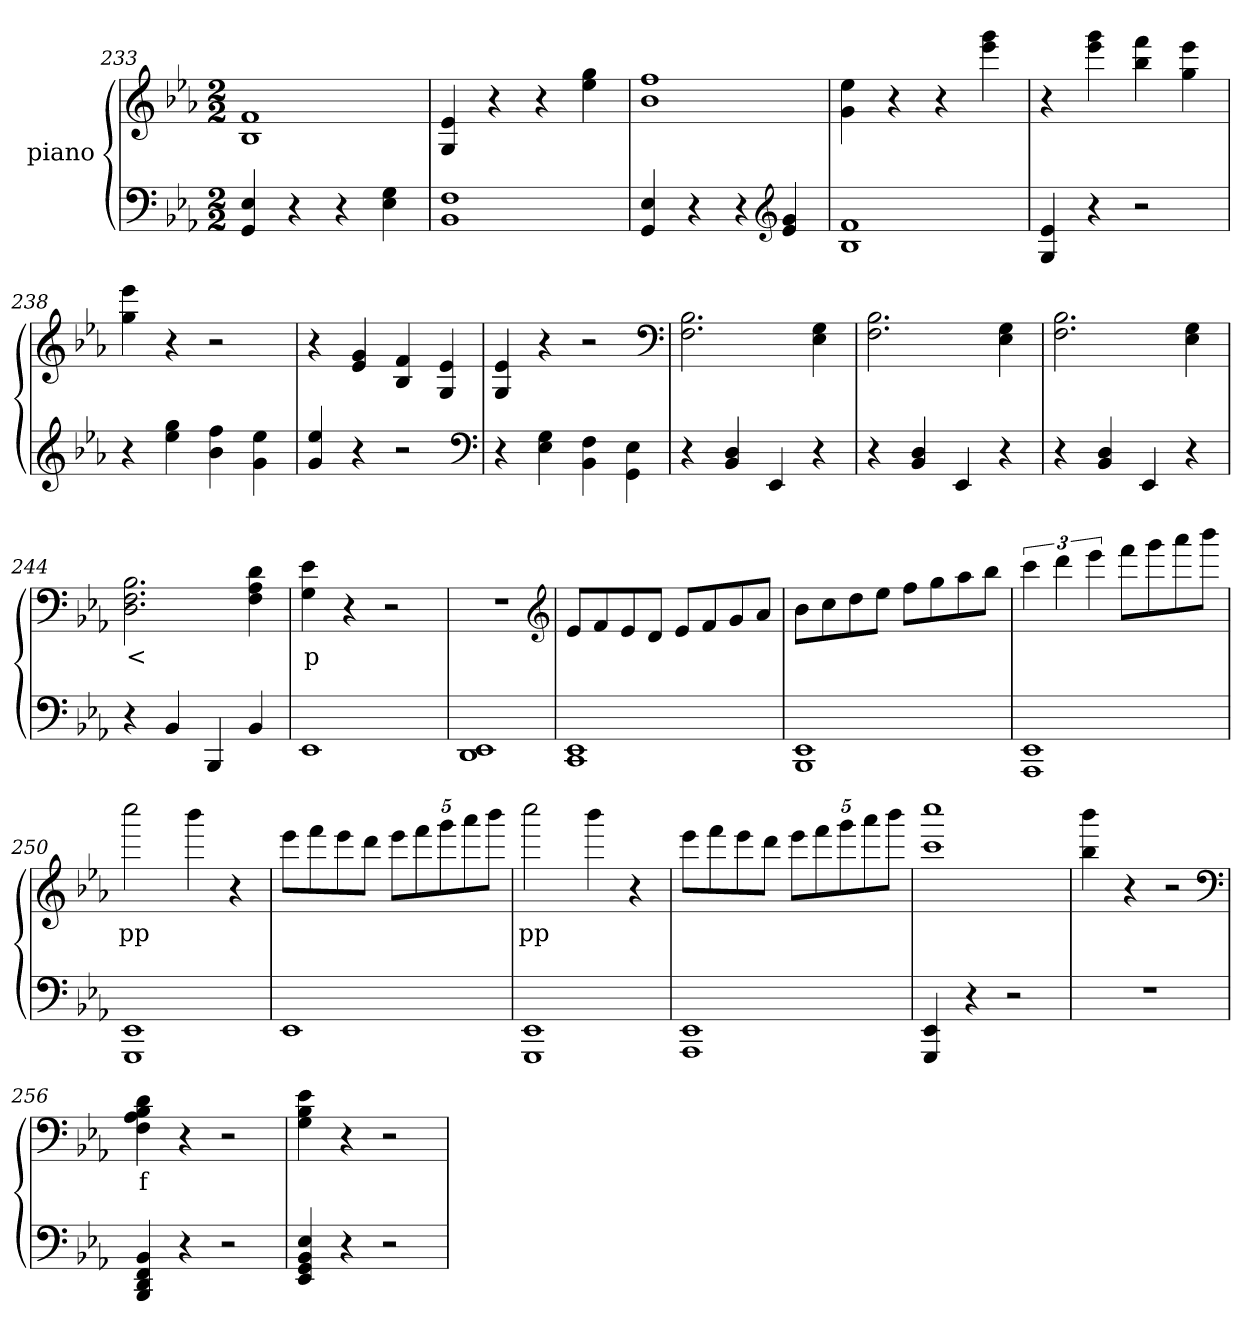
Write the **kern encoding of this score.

**kern	**kern	**text
*part2	*part1	*part1
*staff2	*staff1	*staff1
*	*I"piano	*
*clefF4	*clefG2	*
*k[b-e-a-]	*k[b-e-a-]	*
*E-:	*E-:	*
*M2/2	*M2/2	*
=233	=233	=233
4GG 4E-	1B- 1f	.
4r	.	.
4r	.	.
4E- 4G	.	.
=234	=234	=234
1BB- 1F	4G 4e-	.
.	4r	.
.	4r	.
.	4ee- 4gg	.
=235	=235	=235
4GG 4E-	1b- 1ff	.
4r	.	.
4r	.	.
*clefG2	*	*
4e- 4g	.	.
=236	=236	=236
1B- 1f	4g 4ee-	.
.	4r	.
.	4r	.
.	4eee- 4ggg	.
=237	=237	=237
4G 4e-	4r	.
4r	4eee- 4ggg	.
2r	4bb- 4fff	.
.	4gg 4eee-	.
=238	=238	=238
4r	4gg 4eee-	.
4ee- 4gg	4r	.
4b- 4ff	2r	.
4g 4ee-	.	.
=239	=239	=239
4g/ 4ee-/	4r	.
4r	4e- 4g	.
2r	4B- 4f	.
.	4G 4e-	.
*clefF4	*	*
=240	=240	=240
4r	4G 4e-	.
4E- 4G	4r	.
4BB- 4F	2r	.
4GG\ 4E-\	.	.
*	*clefF4	*
=241	=241	=241
4r	2.F 2.B-	.
4BB- 4D	.	.
4EE-	.	.
4r	4E- 4G	.
=242	=242	=242
4r	2.F 2.B-	.
4BB- 4D	.	.
4EE-	.	.
4r	4E- 4G	.
=243	=243	=243
4r	2.F 2.B-	.
4BB- 4D	.	.
4EE-	.	.
4r	4E- 4G	.
=244	=244	=244
4r	2.D 2.F 2.B-	<
4BB-	.	.
4BBB-	.	.
4BB-	4F 4A- 4d	.
=245	=245	=245
1EE-	4G 4e-	p
.	4r	.
.	2r	.
=246	=246	=246
1DD 1EE-	1r	.
*	*clefG2	*
=247	=247	=247
1CC 1EE-	8e-L	.
.	8f	.
.	8e-	.
.	8dJ	.
.	8e-L	.
.	8f	.
.	8g	.
.	8a-J	.
=248	=248	=248
1BBB- 1EE-	8b-L	.
.	8cc	.
.	8dd	.
.	8ee-J	.
.	8ffL	.
.	8gg	.
.	8aa-	.
.	8bb-J	.
=249	=249	=249
1AAA- 1EE-	6ccc	.
.	6ddd	.
.	6eee-	.
.	8fffL	.
.	8ggg	.
.	8aaa-	.
.	8bbb-J	.
=250	=250	=250
1GGG 1EE-	2cccc	pp
.	4bbb-	.
.	4r	.
=251	=251	=251
1EE-	8eee-L	.
.	8fff	.
.	8eee-	.
.	8dddJ	.
.	10eee-L	.
.	10fff	.
.	10ggg	.
.	10aaa-	.
.	10bbb-J	.
=252	=252	=252
1GGG 1EE-	2cccc	pp
.	4bbb-	.
.	4r	.
=253	=253	=253
1AAA- 1EE-	8eee-L	.
.	8fff	.
.	8eee-	.
.	8dddJ	.
.	10eee-L	.
.	10fff	.
.	10ggg	.
.	10aaa-	.
.	10bbb-J	.
=254	=254	=254
4GGG 4EE-	1ccc 1cccc	.
4r	.	.
2r	.	.
=255	=255	=255
1r	4bb- 4bbb-	.
.	4r	.
.	2r	.
*	*clefF4	*
=256	=256	=256
4BBB- 4DD 4FF 4BB-	4F 4A- 4B- 4d	f
4r	4r	.
2r	2r	.
=257	=257	=257
4EE- 4GG 4BB- 4E-	4G 4B- 4e-	.
4r	4r	.
2r	2r	.
=	=	=
*-	*-	*-
